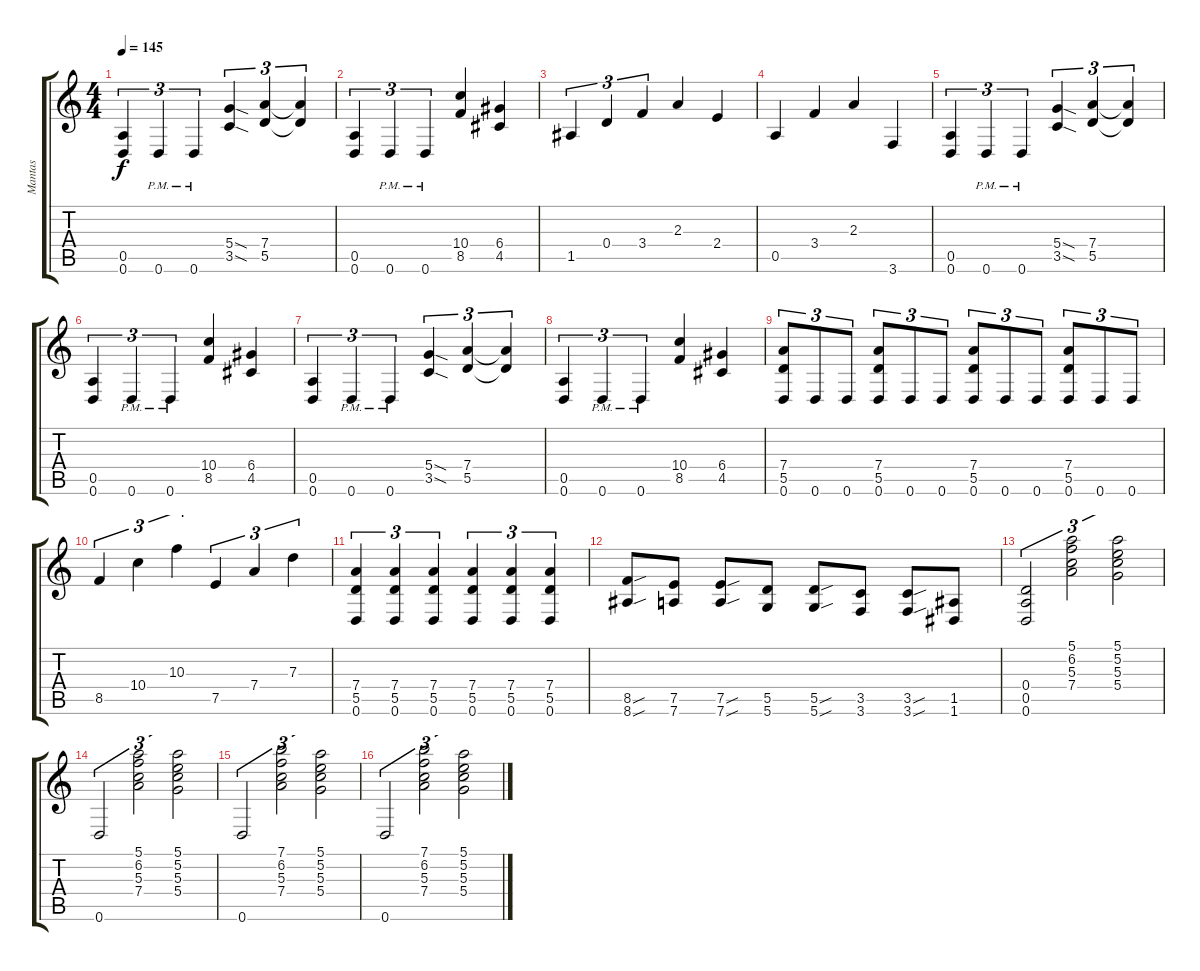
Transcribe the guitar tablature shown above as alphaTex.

\track ("Mantas" "Mantas") {instrument distortionguitar}
\staff {score tabs}
\tuning (E4 B3 G3 D3 A2 D2) {hide}
\ts (4 4)
\tempo 145
\clef g2
\ks c
(0.5 0.6).4{tu (3 2) dy f} 0.6{pm}.4{tu (3 2)} 0.6{pm}.4{tu (3 2)} (5.4{sod} 3.5{sod}).4{tu (3 2)} (7.4 5.5).4{tu (3 2)} (7.4{t} 5.5{t}).4{tu (3 2)} |
(0.5 0.6).4{tu (3 2)} 0.6{pm}.4{tu (3 2)} 0.6{pm}.4{tu (3 2)} (10.4 8.5).4 (6.4 4.5).4 |
1.5.4{tu (3 2)} 0.4.4{tu (3 2)} 3.4.4{tu (3 2)} 2.3.4 2.4.4 |
0.5.4 3.4.4 2.3.4 3.6.4 |
(0.5 0.6).4{tu (3 2)} 0.6{pm}.4{tu (3 2)} 0.6{pm}.4{tu (3 2)} (5.4{sod} 3.5{sod}).4{tu (3 2)} (7.4 5.5).4{tu (3 2)} (7.4{t} 5.5{t}).4{tu (3 2)} |
(0.5 0.6).4{tu (3 2)} 0.6{pm}.4{tu (3 2)} 0.6{pm}.4{tu (3 2)} (10.4 8.5).4 (6.4 4.5).4 |
(0.5 0.6).4{tu (3 2)} 0.6{pm}.4{tu (3 2)} 0.6{pm}.4{tu (3 2)} (5.4{sod} 3.5{sod}).4{tu (3 2)} (7.4 5.5).4{tu (3 2)} (7.4{t} 5.5{t}).4{tu (3 2)} |
(0.5 0.6).4{tu (3 2)} 0.6{pm}.4{tu (3 2)} 0.6{pm}.4{tu (3 2)} (10.4 8.5).4 (6.4 4.5).4 |
(7.4 5.5 0.6).8{tu (3 2)} 0.6.8{tu (3 2)} 0.6.8{tu (3 2)} (7.4 5.5 0.6).8{tu (3 2)} 0.6.8{tu (3 2)} 0.6.8{tu (3 2)} (7.4 5.5 0.6).8{tu (3 2)} 0.6.8{tu (3 2)} 0.6.8{tu (3 2)} (7.4 5.5 0.6).8{tu (3 2)} 0.6.8{tu (3 2)} 0.6.8{tu (3 2)} |
8.5.4{tu (3 2)} 10.4.4{tu (3 2)} 10.3.4{tu (3 2)} 7.5.4{tu (3 2)} 7.4.4{tu (3 2)} 7.3.4{tu (3 2)} |
(7.4 5.5 0.6).4{tu (3 2)} (7.4 5.5 0.6).4{tu (3 2)} (7.4 5.5 0.6).4{tu (3 2)} (7.4 5.5 0.6).4{tu (3 2)} (7.4 5.5 0.6).4{tu (3 2)} (7.4 5.5 0.6).4{tu (3 2)} |
(8.5{sou} 8.6{sou}).8 (7.5 7.6).8 (7.5{sou} 7.6{sou}).8 (5.5 5.6).8 (5.5{sou} 5.6{sou}).8 (3.5 3.6).8 (3.5{sou} 3.6{sou}).8 (1.5 1.6).8 |
(0.4 0.5 0.6).2{tu (3 2)} (5.1 6.2 5.3 7.4).2{tu (3 2)} (5.1 5.2 5.3 5.4).2{tu (3 2)} |
0.6.2{tu (3 2)} (5.1 6.2 5.3 7.4).2{tu (3 2)} (5.1 5.2 5.3 5.4).2{tu (3 2)} |
0.6.2{tu (3 2)} (7.1 6.2 5.3 7.4).2{tu (3 2)} (5.1 5.2 5.3 5.4).2{tu (3 2)} |
0.6.2{tu (3 2)} (7.1 6.2 5.3 7.4).2{tu (3 2)} (5.1 5.2 5.3 5.4).2{tu (3 2)}
